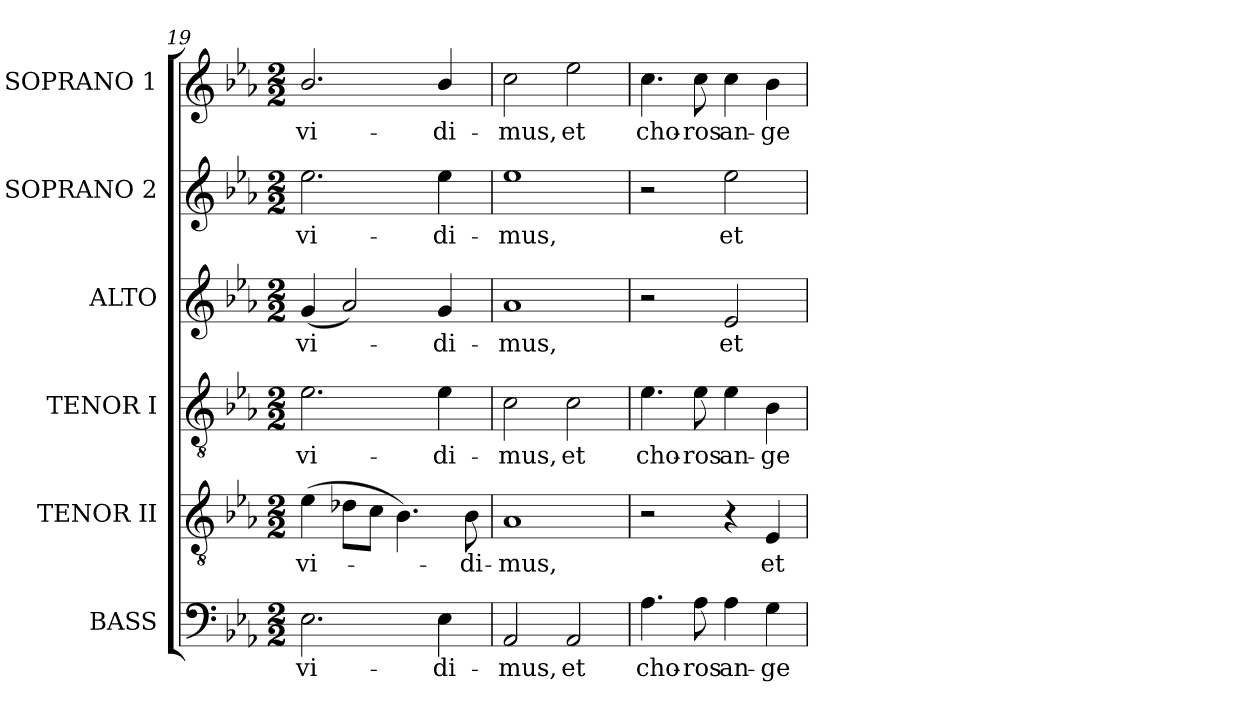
**kern	**text	**kern	**text	**kern	**text	**kern	**text	**kern	**text	**kern	**text
*part6	*part6	*part5	*part5	*part4	*part4	*part3	*part3	*part2	*part2	*part1	*part1
*staff6	*staff6	*staff5	*staff5	*staff4	*staff4	*staff3	*staff3	*staff2	*staff2	*staff1	*staff1
*I"BASS	*	*I"TENOR II	*	*I"TENOR I	*	*I"ALTO	*	*I"SOPRANO 2	*	*I"SOPRANO 1	*
*clefF4	*	*clefGv2	*	*clefGv2	*	*clefG2	*	*clefG2	*	*clefG2	*
*	*	*ITrd7c12	*	*ITrd7c12	*	*	*	*	*	*	*
*k[b-e-a-]	*	*k[b-e-a-]	*	*k[b-e-a-]	*	*k[b-e-a-]	*	*k[b-e-a-]	*	*k[b-e-a-]	*
*E-:	*	*E-:	*	*E-:	*	*E-:	*	*E-:	*	*E-:	*
*M2/2	*	*M2/2	*	*M2/2	*	*M2/2	*	*M2/2	*	*M2/2	*
=19	=19	=19	=19	=19	=19	=19	=19	=19	=19	=19	=19
!	!LO:LY:b:color=#000000	!	!	!	!	!	!	!	!	!	!
!	!	!	!LO:LY:b:color=#000000	!	!	!	!	!	!	!	!
!	!	!	!	!	!LO:LY:b:color=#000000	!	!	!	!	!	!
!	!	!	!	!	!	!	!LO:LY:b:color=#000000	!	!	!	!
!	!	!	!	!	!	!	!	!	!LO:LY:b:color=#000000	!	!
!	!	!	!	!	!	!	!	!	!	!	!LO:LY:b:color=#000000
2.E-i\	vi-	(4E-i\	vi-	2.E-i\	vi-	(4gi/	vi-	2.ee-i\	vi-	2.b-i/	vi-
.	.	8D-Xi\L	.	.	.	2a-i/)	.	.	.	.	.
.	.	8Ci\J	.	.	.	.	.	.	.	.	.
.	.	4.BB-i\)	.	.	.	.	.	.	.	.	.
!	!LO:LY:b:color=#000000	!	!	!	!	!	!	!	!	!	!
!	!	!	!	!	!LO:LY:b:color=#000000	!	!	!	!	!	!
!	!	!	!	!	!	!	!LO:LY:b:color=#000000	!	!	!	!
!	!	!	!	!	!	!	!	!	!LO:LY:b:color=#000000	!	!
!	!	!	!	!	!	!	!	!	!	!	!LO:LY:b:color=#000000
4E-i\	-di-	.	.	4E-i\	-di-	4gi/	-di-	4ee-i\	-di-	4b-i/	-di-
!	!	!	!LO:LY:b:color=#000000	!	!	!	!	!	!	!	!
.	.	8BB-i\	-di-	.	.	.	.	.	.	.	.
=20	=20	=20	=20	=20	=20	=20	=20	=20	=20	=20	=20
!	!LO:LY:b:color=#000000	!	!	!	!	!	!	!	!	!	!
!	!	!	!LO:LY:b:color=#000000	!	!	!	!	!	!	!	!
!	!	!	!	!	!LO:LY:b:color=#000000	!	!	!	!	!	!
!	!	!	!	!	!	!	!LO:LY:b:color=#000000	!	!	!	!
!	!	!	!	!	!	!	!	!	!LO:LY:b:color=#000000	!	!
!	!	!	!	!	!	!	!	!	!	!	!LO:LY:b:color=#000000
2AA-i/	-mus,	1AA-i	-mus,	2Ci\	-mus,	1a-i	-mus,	1ee-i	-mus,	2cci\	-mus,
!	!LO:LY:b:color=#000000	!	!	!	!	!	!	!	!	!	!
!	!	!	!	!	!LO:LY:b:color=#000000	!	!	!	!	!	!
!	!	!	!	!	!	!	!	!	!	!	!LO:LY:b:color=#000000
2AA-i/	et	.	.	2Ci\	et	.	.	.	.	2ee-i\	et
=21	=21	=21	=21	=21	=21	=21	=21	=21	=21	=21	=21
!	!LO:LY:b:color=#000000	!	!	!	!	!	!	!	!	!	!
!	!	!	!	!	!LO:LY:b:color=#000000	!	!	!	!	!	!
!	!	!	!	!	!	!	!	!	!	!	!LO:LY:b:color=#000000
4.A-i\	cho-	2r	.	4.E-i\	cho-	2r	.	2r	.	4.cci\	cho-
!	!LO:LY:b:color=#000000	!	!	!	!	!	!	!	!	!	!
!	!	!	!	!	!LO:LY:b:color=#000000	!	!	!	!	!	!
!	!	!	!	!	!	!	!	!	!	!	!LO:LY:b:color=#000000
8A-i\	-ros	.	.	8E-i\	-ros	.	.	.	.	8cci\	-ros
!	!LO:LY:b:color=#000000	!	!	!	!	!	!	!	!	!	!
!	!	!	!	!	!LO:LY:b:color=#000000	!	!	!	!	!	!
!	!	!	!	!	!	!	!LO:LY:b:color=#000000	!	!	!	!
!	!	!	!	!	!	!	!	!	!LO:LY:b:color=#000000	!	!
!	!	!	!	!	!	!	!	!	!	!	!LO:LY:b:color=#000000
4A-i\	an-	4r	.	4E-i\	an-	2e-i/	et	2ee-i\	et	4cci\	an-
!	!LO:LY:b:color=#000000	!	!	!	!	!	!	!	!	!	!
!	!	!	!LO:LY:b:color=#000000	!	!	!	!	!	!	!	!
!	!	!	!	!	!LO:LY:b:color=#000000	!	!	!	!	!	!
!	!	!	!	!	!	!	!	!	!	!	!LO:LY:b:color=#000000
4Gi\	-ge-	4EE-i/	et	4BB-i\	-ge-	.	.	.	.	4b-i\	-ge-
=	=	=	=	=	=	=	=	=	=	=	=
*-	*-	*-	*-	*-	*-	*-	*-	*-	*-	*-	*-
